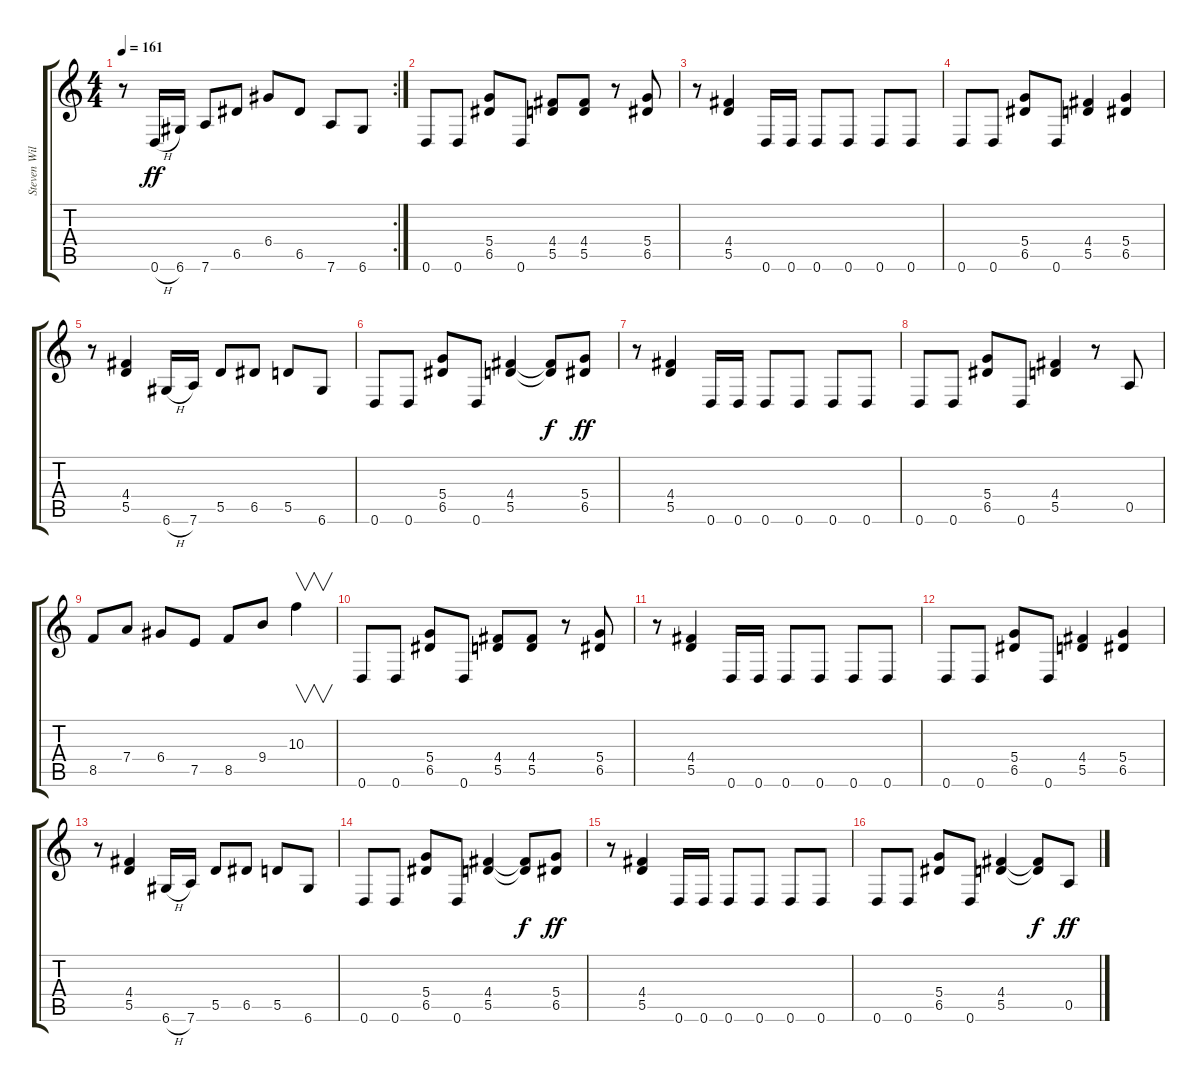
\track ("Steven Wilson (Guitar)" "Steven Wil") {instrument electricguitarclean}
\staff {score tabs}
\tuning (E4 B3 G3 D3 A2 D2) {hide}
\rc 2
\ts (4 4)
\tempo 161
\clef g2
\ks c
r.8{dy ff} 0.6{h}.16 6.6.16 7.6.8 6.5.8 6.4.8 6.5.8 7.6.8 6.6.8 |
0.6.8{volume 16} 0.6.8 (5.4 6.5).8 0.6.8 (4.4 5.5).8 (4.4 5.5).8 r.8 (5.4 6.5).8 |
r.8 (4.4 5.5).4 0.6.16 0.6.16 0.6.8 0.6.8 0.6.8 0.6.8 |
0.6.8 0.6.8 (5.4 6.5).8 0.6.8 (4.4 5.5).4 (5.4 6.5).4 |
r.8 (4.4 5.5).4 6.6{h}.16 7.6.16 5.5.8 6.5.8 5.5.8 6.6.8 |
0.6.8 0.6.8 (5.4 6.5).8 0.6.8 (4.4 5.5).4 (4.4{t} 5.5{t}).8{dy f} (5.4 6.5).8{dy ff} |
r.8 (4.4 5.5).4 0.6.16 0.6.16 0.6.8 0.6.8 0.6.8 0.6.8 |
0.6.8 0.6.8 (5.4 6.5).8 0.6.8 (4.4 5.5).4 r.8 0.5.8 |
8.5.8 7.4.8 6.4.8 7.5.8 8.5.8 9.4.8 10.3.4{v} |
0.6.8 0.6.8 (5.4 6.5).8 0.6.8 (4.4 5.5).8 (4.4 5.5).8 r.8 (5.4 6.5).8 |
r.8 (4.4 5.5).4 0.6.16 0.6.16 0.6.8 0.6.8 0.6.8 0.6.8 |
0.6.8 0.6.8 (5.4 6.5).8 0.6.8 (4.4 5.5).4 (5.4 6.5).4 |
r.8 (4.4 5.5).4 6.6{h}.16 7.6.16 5.5.8 6.5.8 5.5.8 6.6.8 |
0.6.8 0.6.8 (5.4 6.5).8 0.6.8 (4.4 5.5).4 (4.4{t} 5.5{t}).8{dy f} (5.4 6.5).8{dy ff} |
r.8 (4.4 5.5).4 0.6.16 0.6.16 0.6.8 0.6.8 0.6.8 0.6.8 |
0.6.8 0.6.8 (5.4 6.5).8 0.6.8 (4.4 5.5).4 (4.4{t} 5.5{t}).8{dy f} 0.5.8{dy ff}
